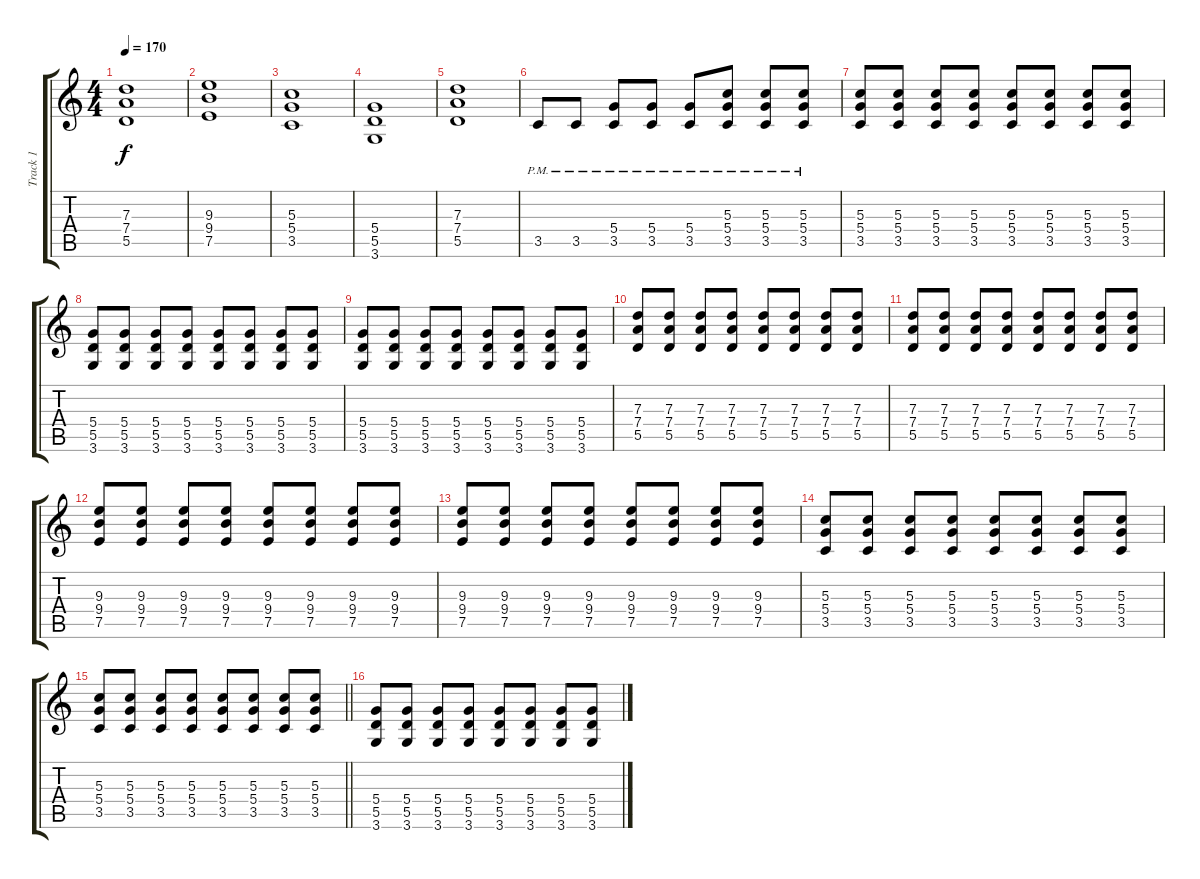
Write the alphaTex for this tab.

\track ("Track 1" "Track 1") {instrument distortionguitar}
\staff {score tabs}
\tuning (E4 B3 G3 D3 A2 E2) {hide}
\ts (4 4)
\tempo 170
\clef g2
\ks c
(7.3 7.4 5.5).1{dy f} |
(9.3 9.4 7.5).1 |
(5.3 5.4 3.5).1 |
(5.4 5.5 3.6).1 |
(7.3 7.4 5.5).1 |
3.5{pm}.8 3.5{pm}.8 (5.4{pm} 3.5{pm}).8 (5.4{pm} 3.5{pm}).8 (5.4{pm} 3.5{pm}).8 (5.3{pm} 5.4{pm} 3.5{pm}).8 (5.3{pm} 5.4{pm} 3.5{pm}).8 (5.3{pm} 5.4{pm} 3.5{pm}).8 |
(5.3 5.4 3.5).8 (5.3 5.4 3.5).8 (5.3 5.4 3.5).8 (5.3 5.4 3.5).8 (5.3 5.4 3.5).8 (5.3 5.4 3.5).8 (5.3 5.4 3.5).8 (5.3 5.4 3.5).8 |
(5.4 5.5 3.6).8 (5.4 5.5 3.6).8 (5.4 5.5 3.6).8 (5.4 5.5 3.6).8 (5.4 5.5 3.6).8 (5.4 5.5 3.6).8 (5.4 5.5 3.6).8 (5.4 5.5 3.6).8 |
(5.4 5.5 3.6).8 (5.4 5.5 3.6).8 (5.4 5.5 3.6).8 (5.4 5.5 3.6).8 (5.4 5.5 3.6).8 (5.4 5.5 3.6).8 (5.4 5.5 3.6).8 (5.4 5.5 3.6).8 |
(7.3 7.4 5.5).8 (7.3 7.4 5.5).8 (7.3 7.4 5.5).8 (7.3 7.4 5.5).8 (7.3 7.4 5.5).8 (7.3 7.4 5.5).8 (7.3 7.4 5.5).8 (7.3 7.4 5.5).8 |
(7.3 7.4 5.5).8 (7.3 7.4 5.5).8 (7.3 7.4 5.5).8 (7.3 7.4 5.5).8 (7.3 7.4 5.5).8 (7.3 7.4 5.5).8 (7.3 7.4 5.5).8 (7.3 7.4 5.5).8 |
(9.3 9.4 7.5).8 (9.3 9.4 7.5).8 (9.3 9.4 7.5).8 (9.3 9.4 7.5).8 (9.3 9.4 7.5).8 (9.3 9.4 7.5).8 (9.3 9.4 7.5).8 (9.3 9.4 7.5).8 |
(9.3 9.4 7.5).8 (9.3 9.4 7.5).8 (9.3 9.4 7.5).8 (9.3 9.4 7.5).8 (9.3 9.4 7.5).8 (9.3 9.4 7.5).8 (9.3 9.4 7.5).8 (9.3 9.4 7.5).8 |
(5.3 5.4 3.5).8 (5.3 5.4 3.5).8 (5.3 5.4 3.5).8 (5.3 5.4 3.5).8 (5.3 5.4 3.5).8 (5.3 5.4 3.5).8 (5.3 5.4 3.5).8 (5.3 5.4 3.5).8 |
\barLineRight lightlight
(5.3 5.4 3.5).8 (5.3 5.4 3.5).8 (5.3 5.4 3.5).8 (5.3 5.4 3.5).8 (5.3 5.4 3.5).8 (5.3 5.4 3.5).8 (5.3 5.4 3.5).8 (5.3 5.4 3.5).8 |
(5.4 5.5 3.6).8 (5.4 5.5 3.6).8 (5.4 5.5 3.6).8 (5.4 5.5 3.6).8 (5.4 5.5 3.6).8 (5.4 5.5 3.6).8 (5.4 5.5 3.6).8 (5.4 5.5 3.6).8
